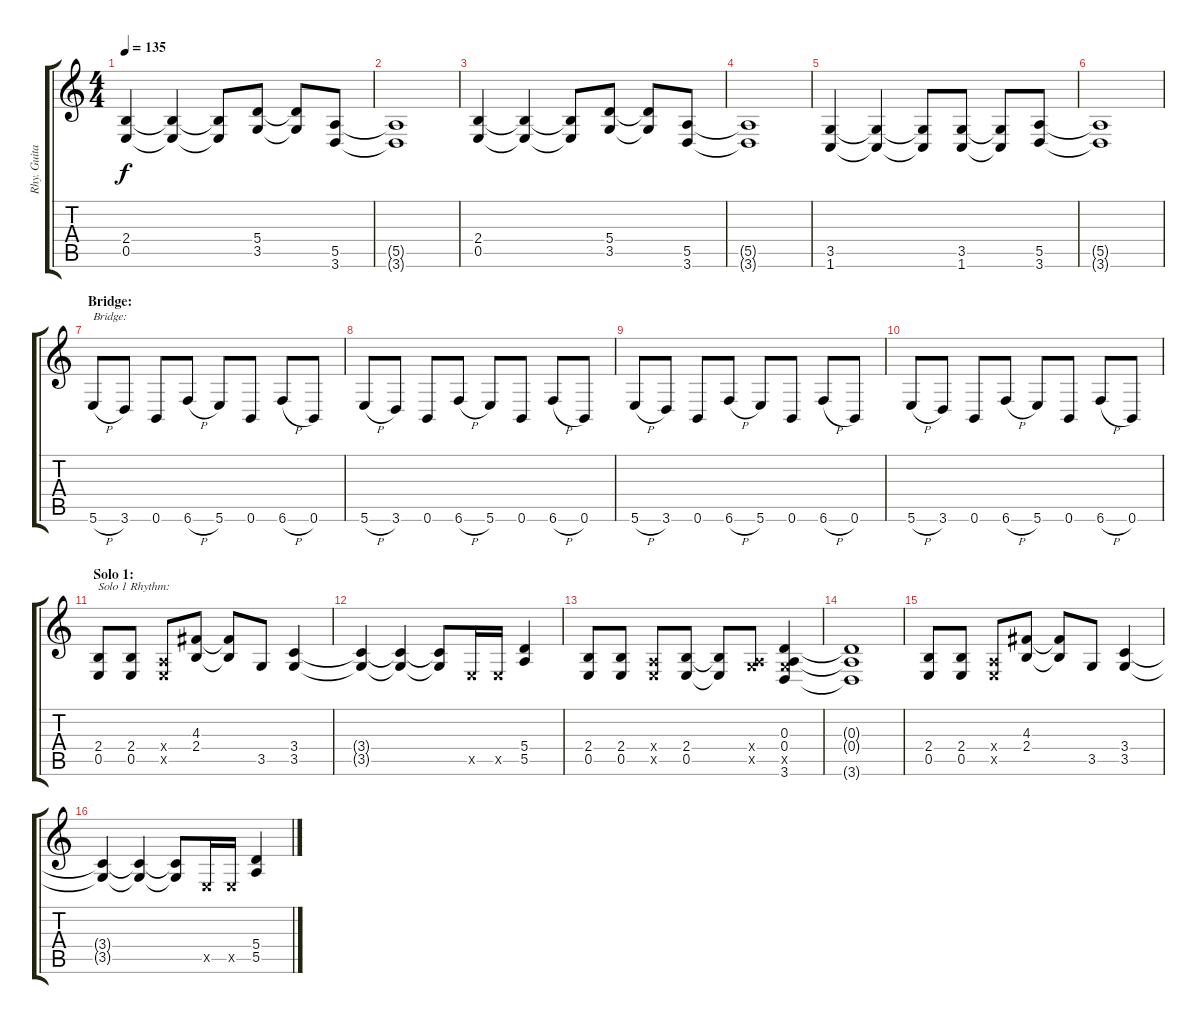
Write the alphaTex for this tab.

\track ("Rhy. Guitar 2" "Rhy. Guita") {instrument overdrivenguitar}
\staff {score tabs}
\tuning (B3 Gb3 D3 A2 E2 B1) {hide}
\ts (4 4)
\tempo 135
\clef g2
\ks c
(2.4 0.5).4{dy f} (2.4{t} 0.5{t}).4 (2.4{t} 0.5{t}).8 (5.4 3.5).8 (5.4{t} 3.5{t}).8 (5.5 3.6).8 |
(5.5{t} 3.6{t}).1 |
(2.4 0.5).4 (2.4{t} 0.5{t}).4 (2.4{t} 0.5{t}).8 (5.4 3.5).8 (5.4{t} 3.5{t}).8 (5.5 3.6).8 |
(5.5{t} 3.6{t}).1 |
(3.5 1.6).4 (3.5{t} 1.6{t}).4 (3.5{t} 1.6{t}).8 (3.5 1.6).8 (3.5{t} 1.6{t}).8 (5.5 3.6).8 |
(5.5{t} 3.6{t}).1 |
\section ("" "Bridge:")
5.6{h}.8{txt "Bridge:"} 3.6.8 0.6.8 6.6{h}.8 5.6.8 0.6.8 6.6{h}.8 0.6.8 |
5.6{h}.8 3.6.8 0.6.8 6.6{h}.8 5.6.8 0.6.8 6.6{h}.8 0.6.8 |
5.6{h}.8 3.6.8 0.6.8 6.6{h}.8 5.6.8 0.6.8 6.6{h}.8 0.6.8 |
5.6{h}.8 3.6.8 0.6.8 6.6{h}.8 5.6.8 0.6.8 6.6{h}.8 0.6.8 |
\section ("" "Solo 1:")
(2.4 0.5).8{txt "Solo 1 Rhythm:"} (2.4 0.5).8 (0.4{x} 0.5{x}).8 (4.3 2.4).8 (4.3{t} 2.4{t}).8 3.5.8 (3.4 3.5).4 |
(3.4{t} 3.5{t}).4 (3.4{t} 3.5{t}).4 (3.4{t} 3.5{t}).8 0.5{x}.16 0.5{x}.16 (5.4 5.5).4 |
(2.4 0.5).8 (2.4 0.5).8 (0.4{x} 0.5{x}).8 (2.4 0.5).8 (2.4{t} 0.5{t}).8 (0.4{x} 3.5{x}).8 (0.3 0.4 3.5{x} 3.6).4 |
(0.3{t} 0.4{t} 3.6{t}).1 |
(2.4 0.5).8 (2.4 0.5).8 (0.4{x} 0.5{x}).8 (4.3 2.4).8 (4.3{t} 2.4{t}).8 3.5.8 (3.4 3.5).4 |
(3.4{t} 3.5{t}).4 (3.4{t} 3.5{t}).4 (3.4{t} 3.5{t}).8 0.5{x}.16 0.5{x}.16 (5.4 5.5).4
